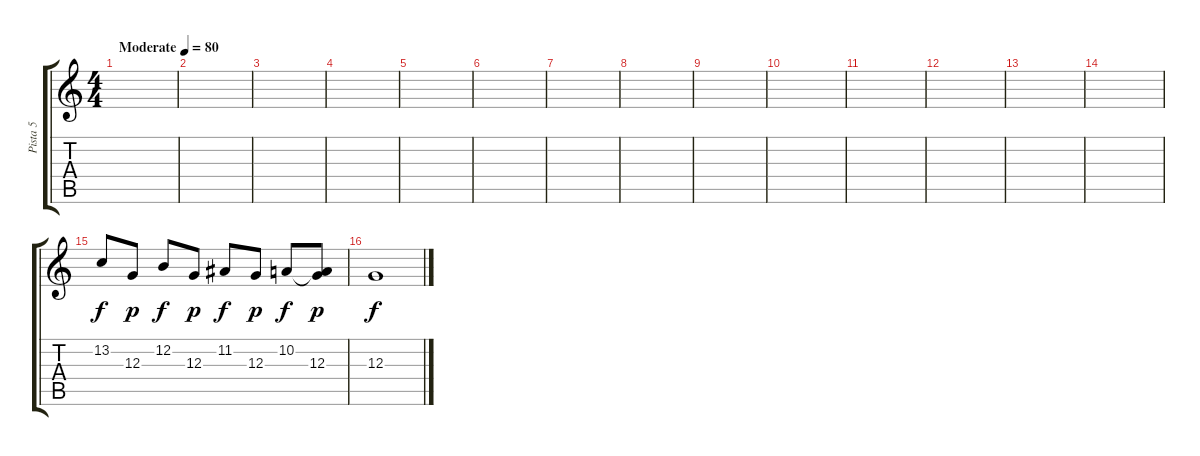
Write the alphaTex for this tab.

\track ("Pista 5" "Pista 5") {instrument violin}
\staff {score tabs}
\tuning (E4 B3 G3 D3 A2 E2) {hide}
\ts (4 4)
\tempo (80 "Moderate")
\clef g2
\ks c
|
|
|
|
|
|
|
|
|
|
|
|
|
|
13.2.8{volume 13} 12.3.8{dy p} 12.2.8{dy f} 12.3.8{dy p} 11.2.8{dy f} 12.3.8{dy p} 10.2.8{dy f} (10.2{t} 12.3).8{dy p} |
12.3.1{dy f}
